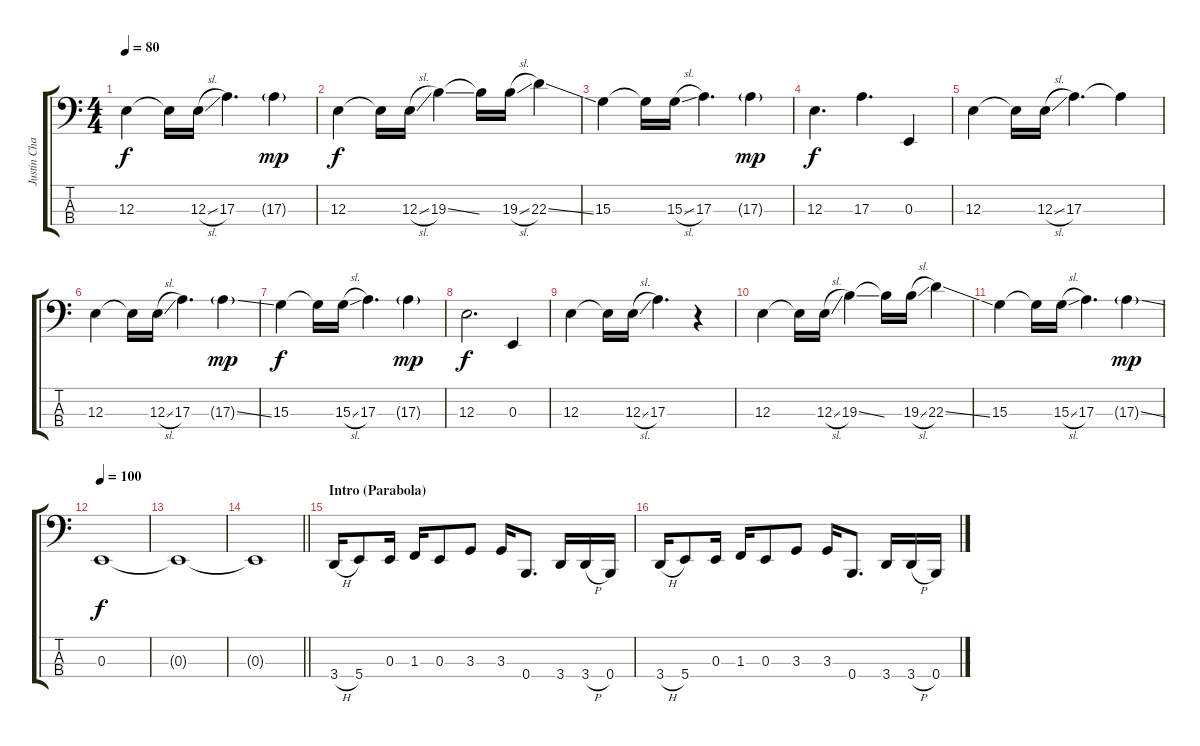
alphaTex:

\track ("Justin Chancellor - Bass" "Justin Cha") {instrument electricbasspick}
\staff {score tabs}
\tuning (G2 D2 E1 B0) {hide}
\ts (4 4)
\tempo 80
\clef f4
\ks c
12.3.4{dy f} 12.3{t}.16 12.3{sl}.16 17.3.4{d} 17.3{g}.4{dy mp} |
12.3.4{dy f} 12.3{t}.16 12.3{sl}.16 19.3{ss}.4 19.3{t}.16 19.3{sl}.16 22.3{ss}.4 |
15.3.4 15.3{t}.16 15.3{sl}.16 17.3.4{d} 17.3{g}.4{dy mp} |
12.3.4{d dy f} 17.3.4{d} 0.3.4 |
12.3.4 12.3{t}.16 12.3{sl}.16 17.3.4{d} 17.3{t}.4 |
12.3.4 12.3{t}.16 12.3{sl}.16 17.3.4{d} 17.3{ss g}.4{dy mp} |
15.3.4{dy f} 15.3{t}.16 15.3{sl}.16 17.3.4{d} 17.3{g}.4{dy mp} |
12.3.2{d dy f} 0.3.4 |
12.3.4 12.3{t}.16 12.3{sl}.16 17.3.4{d} r.4 |
12.3.4 12.3{t}.16 12.3{sl}.16 19.3{ss}.4 19.3{t}.16 19.3{sl}.16 22.3{ss}.4 |
15.3.4 15.3{t}.16 15.3{sl}.16 17.3.4{d} 17.3{ss g}.4{dy mp} |
\tempo 100
0.3.1{dy f} |
0.3{t}.1 |
\barLineRight lightlight
0.3{t}.1 |
\section ("" "Intro (Parabola)")
3.4{h}.16 5.4.8 0.3.16 1.3.16 0.3.8 3.3.8 3.3.16 0.4.8{d} 3.4.16 3.4{h}.16 0.4.16 |
3.4{h}.16 5.4.8 0.3.16 1.3.16 0.3.8 3.3.8 3.3.16 0.4.8{d} 3.4.16 3.4{h}.16 0.4.16
